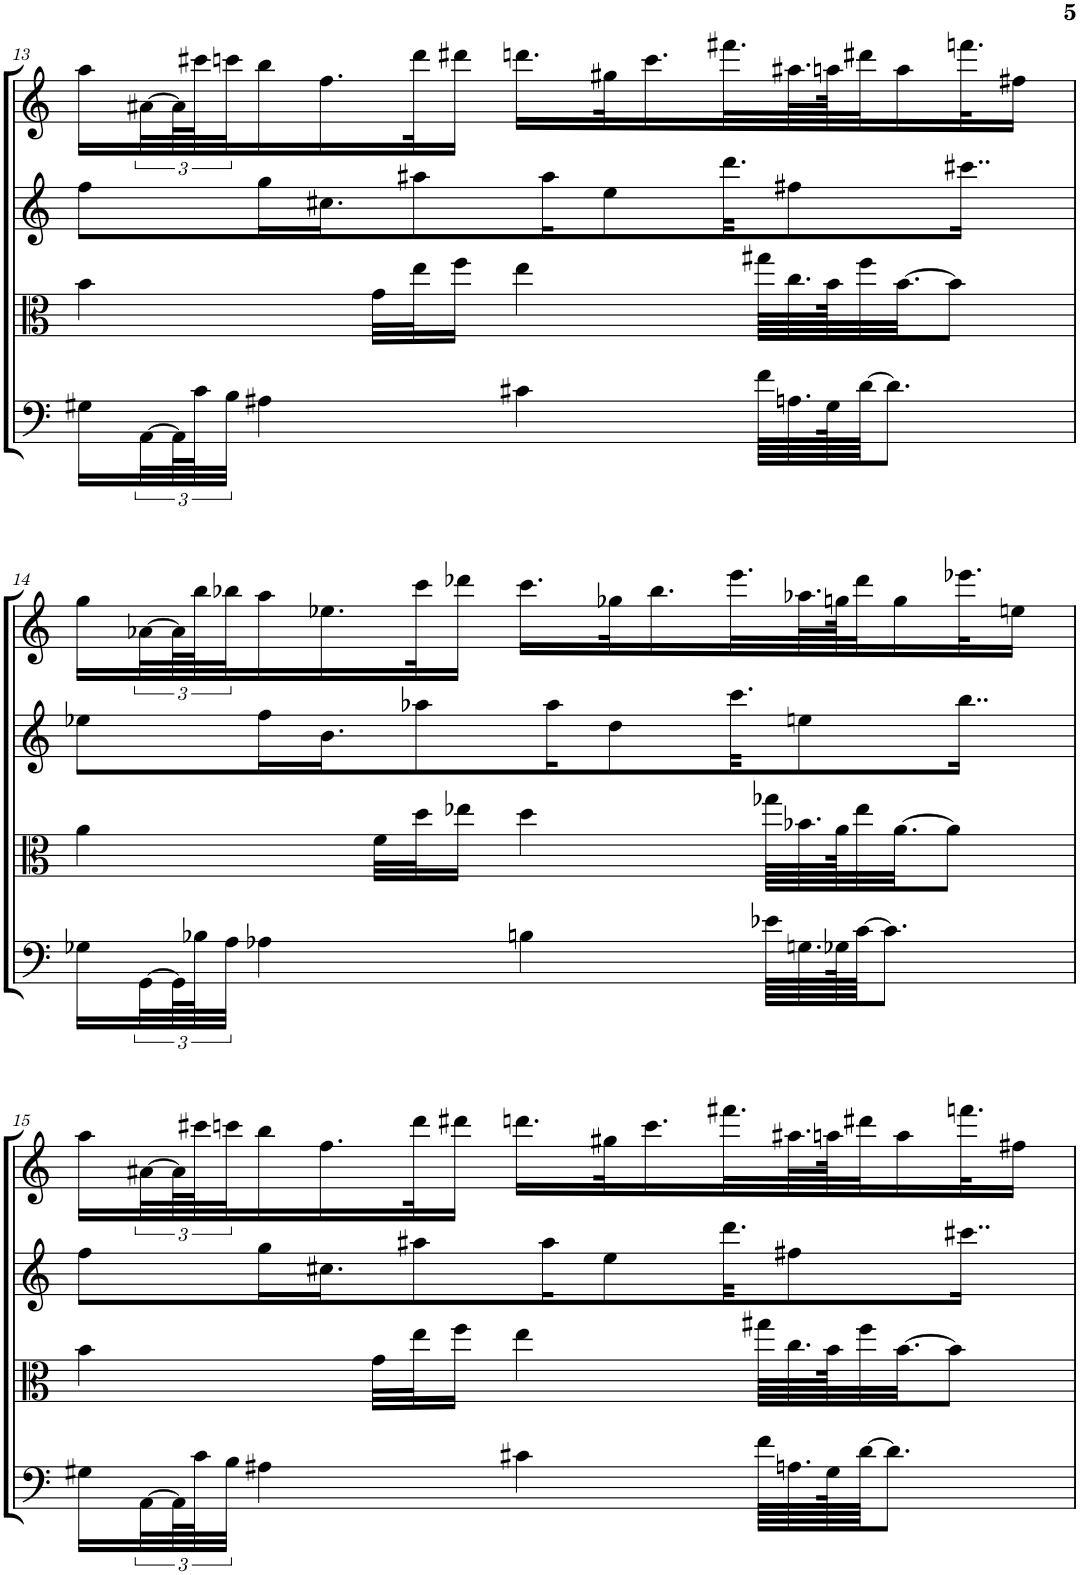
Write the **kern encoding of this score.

**kern	**kern	**kern	**kern
*part4	*part3	*part2	*part1
*staff4	*staff3	*staff2	*staff1
*I"Violoncello	*I"Viola	*I"Violin II	*I"Violin I
*I'Vc	*I'Vla	*I'Vln	*I'Vln
!!LO:PB:g=z
*clefF4	*clefC3	*clefG2	*clefG2
*k[]	*k[]	*k[]	*k[]
*M7/8	*M7/8	*M7/8	*M7/8
=13	=13	=13	=13
16G#X\LL	4b\	8ff\L	16aa\LL
[48AA\L	.	.	[48a#X\L
96AA\L]	.	.	96a#\L]
96c\J	.	.	96ccc#X\J
48B\JJJ	.	.	48cccn\J
4A#X\	.	16gg\L	16bb\
.	.	16.cc#X\J	16.ff\
.	32g\LLL	.	.
.	32ee\J	8aa#X\	32ddd\K
.	16ff\JJ	.	16ddd#X\JJ
4c#X\	4ee\	.	16.dddn\LL
.	.	16aa#\K	.
.	.	8ee\	32gg#X\K
.	.	.	16.ccc\
.	.	32.ddd\KK	32.fff#X\L
64f\LLLL	64gg#X\LLLL	.	.
64.An\	64.cc\	8ff#X\	64.aa#X\L
128G#\K	128b\JK	.	128aan\JK
[64d\JJJ	32ff\	.	32ddd#X\J
8.d\J]	.	.	.
.	[32.b\JJ	.	16aa\
.	8b\J]	.	.
.	.	16..ccc#X\Jk	32.fffn\K
.	.	.	16ff#X\JJ
!!LO:LB:g=z
=14	=14	=14	=14
16G-X\LL	4a\	8ee-X\L	16gg\LL
[48GG\L	.	.	[48a-X\L
96GG\L]	.	.	96a-\L]
96B-X\J	.	.	96bb\J
48A\JJJ	.	.	48bb-X\J
4A-X\	.	16ff\L	16aa\
.	.	16.b\J	16.ee-X\
.	32f\LLL	.	.
.	32dd\J	8aa-X\	32ccc\K
.	16ee-X\JJ	.	16ddd-X\JJ
4Bn\	4dd\	.	16.ccc\LL
.	.	16aa-\K	.
.	.	8dd\	32gg-X\K
.	.	.	16.bb-\
.	.	32.ccc\KK	32.eee\L
64e-X\LLLL	64gg-X\LLLL	.	.
64.Gn\	64.b-X\	8een\	64.aa-X\L
128G-X\K	128a\JK	.	128ggn\JK
[64c\JJJ	32ee-\	.	32ddd-\J
8.c\J]	.	.	.
.	[32.a\JJ	.	16gg\
.	8a\J]	.	.
.	.	16..bb\Jk	32.eee-X\K
.	.	.	16een\JJ
!!LO:LB:g=z
=15	=15	=15	=15
16G#X\LL	4b\	8ff\L	16aa\LL
[48AA\L	.	.	[48a#X\L
96AA\L]	.	.	96a#\L]
96c\J	.	.	96ccc#X\J
48B\JJJ	.	.	48cccn\J
4A#X\	.	16gg\L	16bb\
.	.	16.cc#X\J	16.ff\
.	32g\LLL	.	.
.	32ee\J	8aa#X\	32ddd\K
.	16ff\JJ	.	16ddd#X\JJ
4c#X\	4ee\	.	16.dddn\LL
.	.	16aa#\K	.
.	.	8ee\	32gg#X\K
.	.	.	16.ccc\
.	.	32.ddd\KK	32.fff#X\L
64f\LLLL	64gg#X\LLLL	.	.
64.An\	64.cc\	8ff#X\	64.aa#X\L
128G#\K	128b\JK	.	128aan\JK
[64d\JJJ	32ff\	.	32ddd#X\J
8.d\J]	.	.	.
.	[32.b\JJ	.	16aa\
.	8b\J]	.	.
.	.	16..ccc#X\Jk	32.fffn\K
.	.	.	16ff#X\JJ
=	=	=	=
*-	*-	*-	*-
